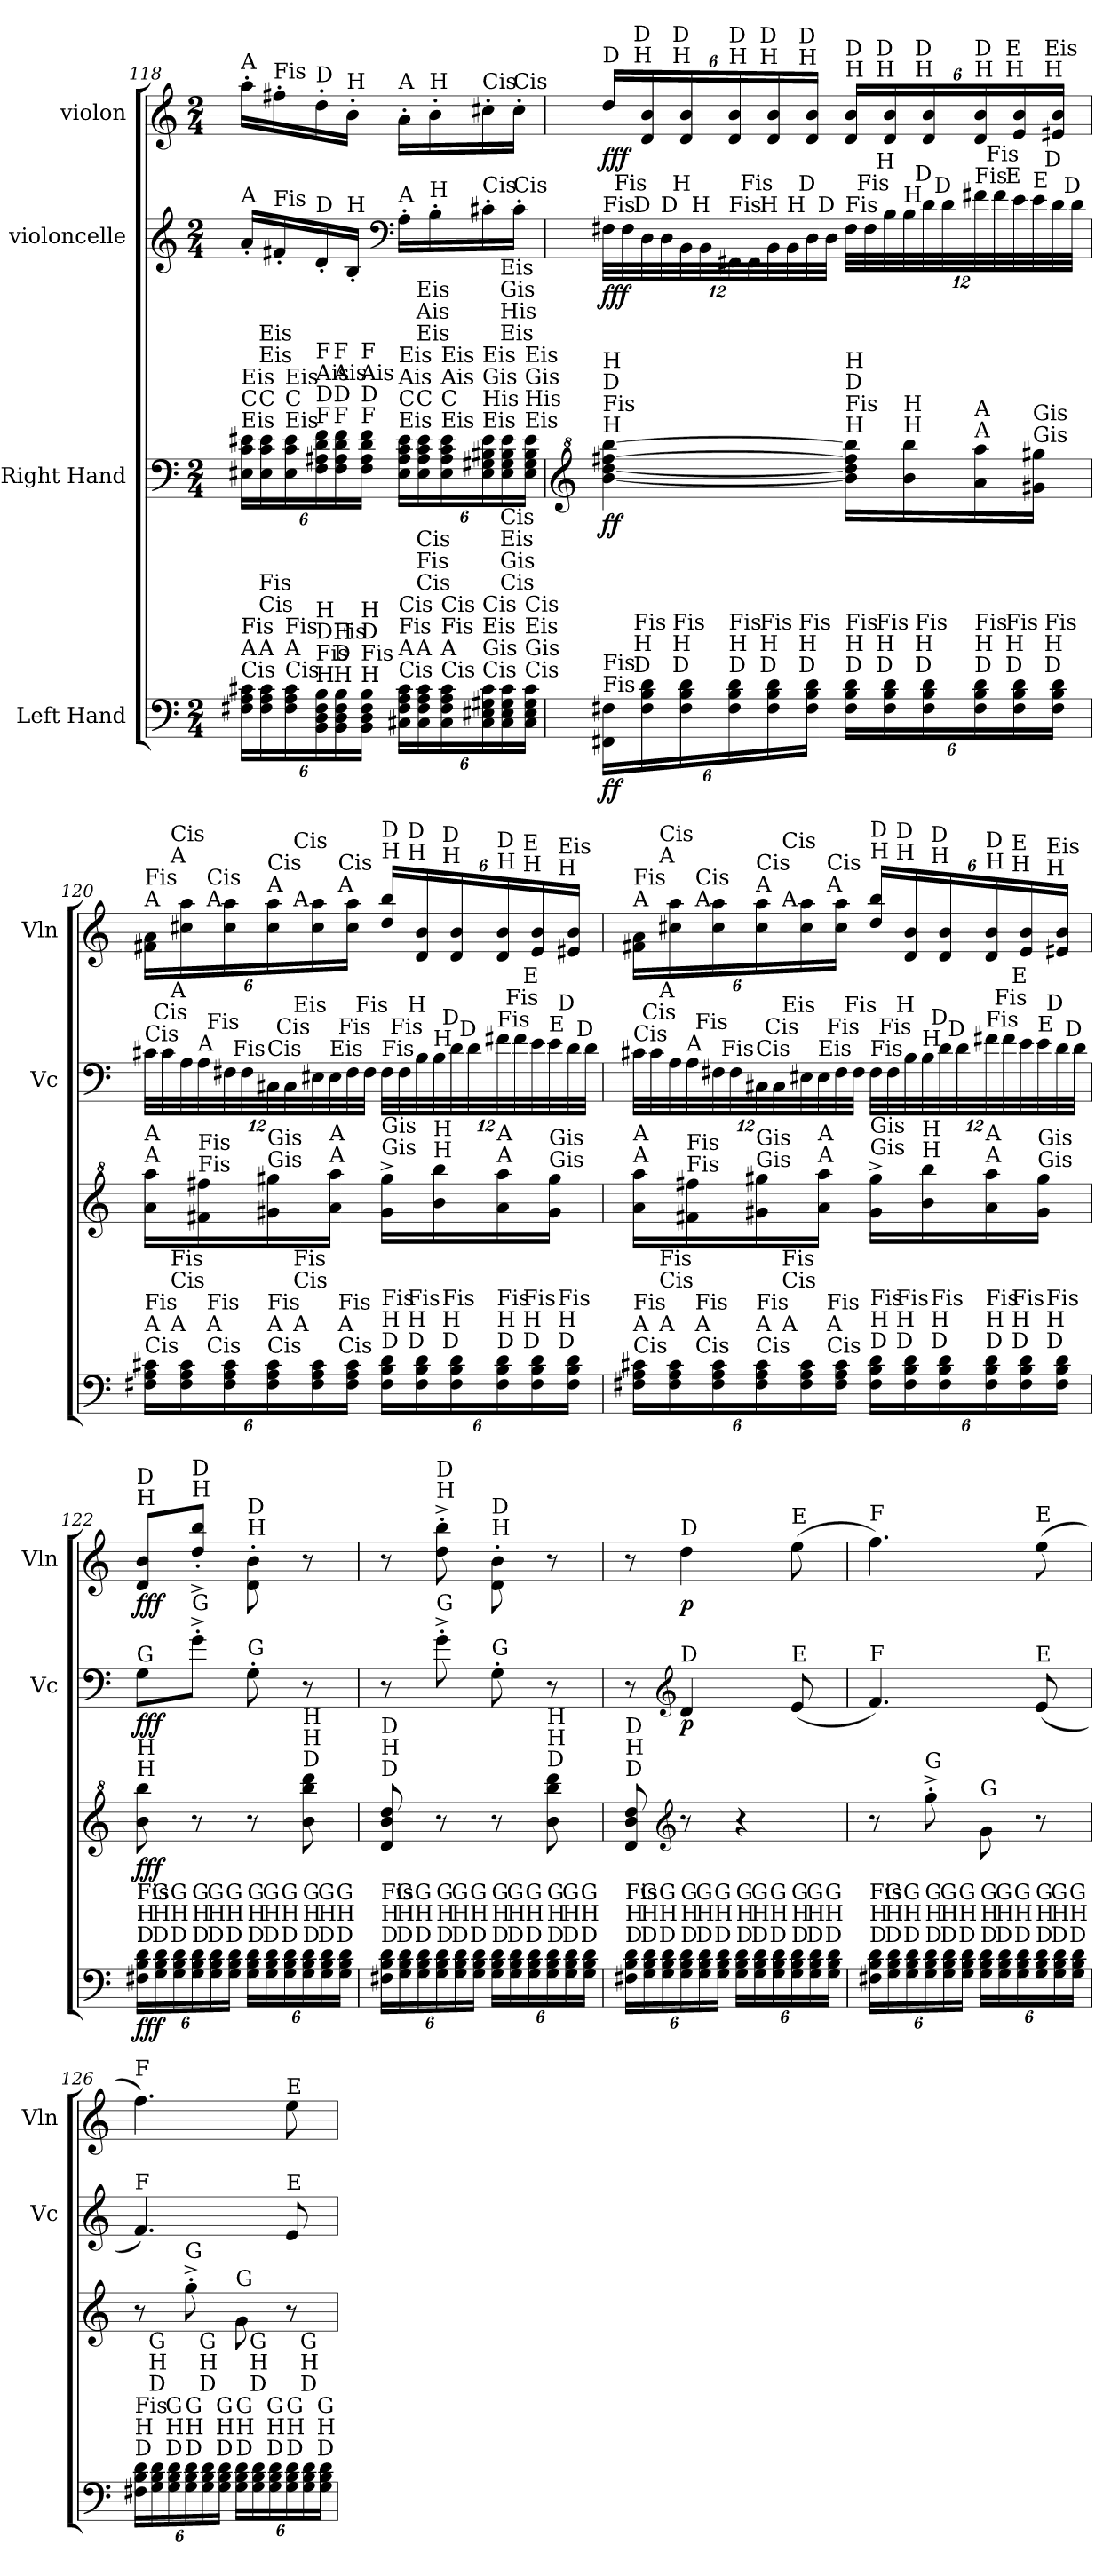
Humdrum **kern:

**kern	**dynam	**kern	**dynam	**kern	**dynam	**kern	**dynam
*part4	*part4	*part3	*part3	*part2	*part2	*part1	*part1
*staff4	*staff4	*staff3	*staff3	*staff2	*staff2	*staff1	*staff1
*I"Left Hand	*	*I"Right Hand	*	*I"violoncelle	*	*I"violon	*
*	*	*	*	*I'Vc	*	*I'Vln	*
!!LO:LB:g=z
*clefF4	*	*clefF4	*	*clefG2	*	*clefG2	*
*k[]	*	*k[]	*	*k[]	*	*k[]	*
*M2/4	*	*M2/4	*	*M2/4	*	*M2/4	*
*Xbrackettup	*	*Xbrackettup	*	*	*	*	*
=118	=118	=118	=118	=118	=118	=118	=118
!	!	!	!	!	!	!LO:TX:a:t=A	!
!	!	!	!	!LO:TX:a:t=A	!	!	!
!	!	!LO:TX:a:t=Eis	!	!	!	!	!
!	!	!LO:TX:a:t=C	!	!	!	!	!
!	!	!LO:TX:a:t=Eis	!	!	!	!	!
!LO:TX:a:t=Cis	!	!	!	!	!	!	!
!LO:TX:a:t=A	!	!	!	!	!	!	!
!LO:TX:a:t=Fis	!	!	!	!	!	!	!
24F#X\ 24A\ 24c#X\LL	.	24E#X\ 24c\ 24e#X\LL	.	16a'/LL	.	16aa'\LL	.
!	!	!LO:TX:a:t=Eis	!	!	!	!	!
!	!	!LO:TX:a:t=C	!	!	!	!	!
!	!	!LO:TX:a:t=Eis	!	!	!	!	!
!LO:TX:a:t=Cis	!	!	!	!	!	!	!
!LO:TX:a:t=A	!	!	!	!	!	!	!
!LO:TX:a:t=Fis	!	!	!	!	!	!	!
24F#\ 24A\ 24c#\	.	24E#\ 24c\ 24e#\	.	.	.	.	.
!	!	!	!	!	!	!LO:TX:a:t=Fis	!
!	!	!	!	!LO:TX:a:t=Fis	!	!	!
.	.	.	.	16f#X'/	.	16ff#X'\	.
!	!	!LO:TX:a:t=Eis	!	!	!	!	!
!	!	!LO:TX:a:t=C	!	!	!	!	!
!	!	!LO:TX:a:t=Eis	!	!	!	!	!
!LO:TX:a:t=Cis	!	!	!	!	!	!	!
!LO:TX:a:t=A	!	!	!	!	!	!	!
!LO:TX:a:t=Fis	!	!	!	!	!	!	!
24F#\ 24A\ 24c#\	.	24E#\ 24c\ 24e#\	.	.	.	.	.
!	!	!	!	!	!	!LO:TX:a:t=D	!
!	!	!	!	!LO:TX:a:t=D	!	!	!
!	!	!LO:TX:a:t=F	!	!	!	!	!
!	!	!LO:TX:a:t=D	!	!	!	!	!
!	!	!LO:TX:a:t=Ais	!	!	!	!	!
!	!	!LO:TX:a:t=F	!	!	!	!	!
!LO:TX:a:t=H	!	!	!	!	!	!	!
!LO:TX:a:t=Fis	!	!	!	!	!	!	!
!LO:TX:a:t=D	!	!	!	!	!	!	!
!LO:TX:a:t=H	!	!	!	!	!	!	!
24BB\ 24D\ 24F#\ 24B\	.	24F\ 24A#X\ 24d\ 24f\	.	16d'/	.	16dd'\	.
!	!	!LO:TX:a:t=F	!	!	!	!	!
!	!	!LO:TX:a:t=D	!	!	!	!	!
!	!	!LO:TX:a:t=Ais	!	!	!	!	!
!	!	!LO:TX:a:t=F	!	!	!	!	!
!LO:TX:a:t=H	!	!	!	!	!	!	!
!LO:TX:a:t=Fis	!	!	!	!	!	!	!
!LO:TX:a:t=D	!	!	!	!	!	!	!
!LO:TX:a:t=H	!	!	!	!	!	!	!
24BB\ 24D\ 24F#\ 24B\	.	24F\ 24A#\ 24d\ 24f\	.	.	.	.	.
!	!	!	!	!	!	!LO:TX:a:t=H	!
!	!	!	!	!LO:TX:a:t=H	!	!	!
.	.	.	.	16B'/JJ	.	16b'\JJ	.
!	!	!LO:TX:a:t=F	!	!	!	!	!
!	!	!LO:TX:a:t=D	!	!	!	!	!
!	!	!LO:TX:a:t=Ais	!	!	!	!	!
!	!	!LO:TX:a:t=F	!	!	!	!	!
!LO:TX:a:t=H	!	!	!	!	!	!	!
!LO:TX:a:t=Fis	!	!	!	!	!	!	!
!LO:TX:a:t=D	!	!	!	!	!	!	!
!LO:TX:a:t=H	!	!	!	!	!	!	!
24BB\ 24D\ 24F#\ 24B\JJ	.	24F\ 24A#\ 24d\ 24f\JJ	.	.	.	.	.
*	*	*	*	*clefF4	*	*	*
!	!	!	!	!	!	!LO:TX:a:t=A	!
!	!	!	!	!LO:TX:a:t=A	!	!	!
!	!	!LO:TX:a:t=Eis	!	!	!	!	!
!	!	!LO:TX:a:t=C	!	!	!	!	!
!	!	!LO:TX:a:t=Ais	!	!	!	!	!
!	!	!LO:TX:a:t=Eis	!	!	!	!	!
!LO:TX:a:t=Cis	!	!	!	!	!	!	!
!LO:TX:a:t=A	!	!	!	!	!	!	!
!LO:TX:a:t=Fis	!	!	!	!	!	!	!
!LO:TX:a:t=Cis	!	!	!	!	!	!	!
24C#X\ 24F#\ 24A\ 24c#\LL	.	24E#\ 24A#\ 24c\ 24e#\LL	.	16A'\LL	.	16a'\LL	.
!	!	!LO:TX:a:t=Eis	!	!	!	!	!
!	!	!LO:TX:a:t=C	!	!	!	!	!
!	!	!LO:TX:a:t=Ais	!	!	!	!	!
!	!	!LO:TX:a:t=Eis	!	!	!	!	!
!LO:TX:a:t=Cis	!	!	!	!	!	!	!
!LO:TX:a:t=A	!	!	!	!	!	!	!
!LO:TX:a:t=Fis	!	!	!	!	!	!	!
!LO:TX:a:t=Cis	!	!	!	!	!	!	!
24C#\ 24F#\ 24A\ 24c#\	.	24E#\ 24A#\ 24c\ 24e#\	.	.	.	.	.
!	!	!	!	!	!	!LO:TX:a:t=H	!
!	!	!	!	!LO:TX:a:t=H	!	!	!
.	.	.	.	16B'\	.	16b'\	.
!	!	!LO:TX:a:t=Eis	!	!	!	!	!
!	!	!LO:TX:a:t=C	!	!	!	!	!
!	!	!LO:TX:a:t=Ais	!	!	!	!	!
!	!	!LO:TX:a:t=Eis	!	!	!	!	!
!LO:TX:a:t=Cis	!	!	!	!	!	!	!
!LO:TX:a:t=A	!	!	!	!	!	!	!
!LO:TX:a:t=Fis	!	!	!	!	!	!	!
!LO:TX:a:t=Cis	!	!	!	!	!	!	!
24C#\ 24F#\ 24A\ 24c#\	.	24E#\ 24A#\ 24c\ 24e#\	.	.	.	.	.
!	!	!	!	!	!	!LO:TX:a:t=Cis	!
!	!	!	!	!LO:TX:a:t=Cis	!	!	!
!	!	!LO:TX:a:t=Eis	!	!	!	!	!
!	!	!LO:TX:a:t=His	!	!	!	!	!
!	!	!LO:TX:a:t=Gis	!	!	!	!	!
!	!	!LO:TX:a:t=Eis	!	!	!	!	!
!LO:TX:a:t=Cis	!	!	!	!	!	!	!
!LO:TX:a:t=Gis	!	!	!	!	!	!	!
!LO:TX:a:t=Eis	!	!	!	!	!	!	!
!LO:TX:a:t=Cis	!	!	!	!	!	!	!
24C#\ 24E#X\ 24G#X\ 24c#\	.	24E#\ 24G#X\ 24B#X\ 24e#\	.	16c#X'\	.	16cc#X'\	.
!	!	!LO:TX:a:t=Eis	!	!	!	!	!
!	!	!LO:TX:a:t=His	!	!	!	!	!
!	!	!LO:TX:a:t=Gis	!	!	!	!	!
!	!	!LO:TX:a:t=Eis	!	!	!	!	!
!LO:TX:a:t=Cis	!	!	!	!	!	!	!
!LO:TX:a:t=Gis	!	!	!	!	!	!	!
!LO:TX:a:t=Eis	!	!	!	!	!	!	!
!LO:TX:a:t=Cis	!	!	!	!	!	!	!
24C#\ 24E#\ 24G#\ 24c#\	.	24E#\ 24G#\ 24B#\ 24e#\	.	.	.	.	.
!	!	!	!	!	!	!LO:TX:a:t=Cis	!
!	!	!	!	!LO:TX:a:t=Cis	!	!	!
.	.	.	.	16c#'\JJ	.	16cc#'\JJ	.
!	!	!LO:TX:a:t=Eis	!	!	!	!	!
!	!	!LO:TX:a:t=His	!	!	!	!	!
!	!	!LO:TX:a:t=Gis	!	!	!	!	!
!	!	!LO:TX:a:t=Eis	!	!	!	!	!
!LO:TX:a:t=Cis	!	!	!	!	!	!	!
!LO:TX:a:t=Gis	!	!	!	!	!	!	!
!LO:TX:a:t=Eis	!	!	!	!	!	!	!
!LO:TX:a:t=Cis	!	!	!	!	!	!	!
24C#\ 24E#\ 24G#\ 24c#\JJ	.	24E#\ 24G#\ 24B#\ 24e#\JJ	.	.	.	.	.
=119	=119	=119	=119	=119	=119	=119	=119
*	*	*clefG^2	*	*	*	*	*
*	*	*	*	*Xbrackettup	*	*Xbrackettup	*
!	!	!	!	!	!	!LO:TX:a:t=D	!
!	!	!	!	!LO:TX:a:t=Fis	!	!	!
!	!	!LO:TX:a:t=H	!	!	!	!	!
!	!	!LO:TX:a:t=Fis	!	!	!	!	!
!	!	!LO:TX:a:t=D	!	!	!	!	!
!	!	!LO:TX:a:t=H	!	!	!	!	!
!LO:TX:a:t=Fis	!	!	!	!	!	!	!
!LO:TX:a:t=Fis	!	!	!	!	!	!	!
!	!LO:DY:b	!	!LO:DY:b	!	!LO:DY:b	!	!LO:DY:b
24FF#X\ 24F#X\LL	ff	[4bb\ [4ddd\ [4fff#X\ [4bbb\	ff	48F#X\LLL	fff	24dd/LL	fff
!	!	!	!	!LO:TX:a:t=Fis	!	!	!
.	.	.	.	48F#\	.	.	.
!	!	!	!	!	!	!LO:TX:a:t=H	!
!	!	!	!	!	!	!LO:TX:a:t=D	!
!	!	!	!	!LO:TX:a:t=D	!	!	!
!LO:TX:a:t=D	!	!	!	!	!	!	!
!LO:TX:a:t=H	!	!	!	!	!	!	!
!LO:TX:a:t=Fis	!	!	!	!	!	!	!
24F#\ 24B\ 24d\	.	.	.	48D\	.	24d/ 24b/	.
!	!	!	!	!LO:TX:a:t=D	!	!	!
.	.	.	.	48D\	.	.	.
!	!	!	!	!	!	!LO:TX:a:t=H	!
!	!	!	!	!	!	!LO:TX:a:t=D	!
!	!	!	!	!LO:TX:a:t=H	!	!	!
!LO:TX:a:t=D	!	!	!	!	!	!	!
!LO:TX:a:t=H	!	!	!	!	!	!	!
!LO:TX:a:t=Fis	!	!	!	!	!	!	!
24F#\ 24B\ 24d\	.	.	.	48BB\	.	24d/ 24b/	.
!	!	!	!	!LO:TX:a:t=H	!	!	!
.	.	.	.	48BB\	.	.	.
!	!	!	!	!	!	!LO:TX:a:t=H	!
!	!	!	!	!	!	!LO:TX:a:t=D	!
!	!	!	!	!LO:TX:a:t=Fis	!	!	!
!LO:TX:a:t=D	!	!	!	!	!	!	!
!LO:TX:a:t=H	!	!	!	!	!	!	!
!LO:TX:a:t=Fis	!	!	!	!	!	!	!
24F#\ 24B\ 24d\	.	.	.	48FF#X\	.	24d/ 24b/	.
!	!	!	!	!LO:TX:a:t=Fis	!	!	!
.	.	.	.	48FF#\	.	.	.
!	!	!	!	!	!	!LO:TX:a:t=H	!
!	!	!	!	!	!	!LO:TX:a:t=D	!
!	!	!	!	!LO:TX:a:t=H	!	!	!
!LO:TX:a:t=D	!	!	!	!	!	!	!
!LO:TX:a:t=H	!	!	!	!	!	!	!
!LO:TX:a:t=Fis	!	!	!	!	!	!	!
24F#\ 24B\ 24d\	.	.	.	48BB\	.	24d/ 24b/	.
!	!	!	!	!LO:TX:a:t=H	!	!	!
.	.	.	.	48BB\	.	.	.
!	!	!	!	!	!	!LO:TX:a:t=H	!
!	!	!	!	!	!	!LO:TX:a:t=D	!
!	!	!	!	!LO:TX:a:t=D	!	!	!
!LO:TX:a:t=D	!	!	!	!	!	!	!
!LO:TX:a:t=H	!	!	!	!	!	!	!
!LO:TX:a:t=Fis	!	!	!	!	!	!	!
24F#\ 24B\ 24d\JJ	.	.	.	48D\	.	24d/ 24b/JJ	.
!	!	!	!	!LO:TX:a:t=D	!	!	!
.	.	.	.	48D\JJJ	.	.	.
!	!	!	!	!	!	!LO:TX:a:t=H	!
!	!	!	!	!	!	!LO:TX:a:t=D	!
!	!	!	!	!LO:TX:a:t=Fis	!	!	!
!	!	!LO:TX:a:t=H	!	!	!	!	!
!	!	!LO:TX:a:t=Fis	!	!	!	!	!
!	!	!LO:TX:a:t=D	!	!	!	!	!
!	!	!LO:TX:a:t=H	!	!	!	!	!
!LO:TX:a:t=D	!	!	!	!	!	!	!
!LO:TX:a:t=H	!	!	!	!	!	!	!
!LO:TX:a:t=Fis	!	!	!	!	!	!	!
24F#\ 24B\ 24d\LL	.	16bb\] 16ddd\] 16fff#\] 16bbb\]LL	.	48F#\LLL	.	24d/ 24b/LL	.
!	!	!	!	!LO:TX:a:t=Fis	!	!	!
.	.	.	.	48F#\	.	.	.
!	!	!	!	!	!	!LO:TX:a:t=H	!
!	!	!	!	!	!	!LO:TX:a:t=D	!
!	!	!	!	!LO:TX:a:t=H	!	!	!
!LO:TX:a:t=D	!	!	!	!	!	!	!
!LO:TX:a:t=H	!	!	!	!	!	!	!
!LO:TX:a:t=Fis	!	!	!	!	!	!	!
24F#\ 24B\ 24d\	.	.	.	48B\	.	24d/ 24b/	.
!	!	!	!	!LO:TX:a:t=H	!	!	!
!	!	!LO:TX:a:t=H	!	!	!	!	!
!	!	!LO:TX:a:t=H	!	!	!	!	!
.	.	16bb\ 16bbb\	.	48B\	.	.	.
!	!	!	!	!	!	!LO:TX:a:t=H	!
!	!	!	!	!	!	!LO:TX:a:t=D	!
!	!	!	!	!LO:TX:a:t=D	!	!	!
!LO:TX:a:t=D	!	!	!	!	!	!	!
!LO:TX:a:t=H	!	!	!	!	!	!	!
!LO:TX:a:t=Fis	!	!	!	!	!	!	!
24F#\ 24B\ 24d\	.	.	.	48d\	.	24d/ 24b/	.
!	!	!	!	!LO:TX:a:t=D	!	!	!
.	.	.	.	48d\	.	.	.
!	!	!	!	!	!	!LO:TX:a:t=H	!
!	!	!	!	!	!	!LO:TX:a:t=D	!
!	!	!	!	!LO:TX:a:t=Fis	!	!	!
!	!	!LO:TX:a:t=A	!	!	!	!	!
!	!	!LO:TX:a:t=A	!	!	!	!	!
!LO:TX:a:t=D	!	!	!	!	!	!	!
!LO:TX:a:t=H	!	!	!	!	!	!	!
!LO:TX:a:t=Fis	!	!	!	!	!	!	!
24F#\ 24B\ 24d\	.	16aa\ 16aaa\	.	48f#X\	.	24d/ 24b/	.
!	!	!	!	!LO:TX:a:t=Fis	!	!	!
.	.	.	.	48f#\	.	.	.
!	!	!	!	!	!	!LO:TX:a:t=H	!
!	!	!	!	!	!	!LO:TX:a:t=E	!
!	!	!	!	!LO:TX:a:t=E	!	!	!
!LO:TX:a:t=D	!	!	!	!	!	!	!
!LO:TX:a:t=H	!	!	!	!	!	!	!
!LO:TX:a:t=Fis	!	!	!	!	!	!	!
24F#\ 24B\ 24d\	.	.	.	48e\	.	24e/ 24b/	.
!	!	!	!	!LO:TX:a:t=E	!	!	!
!	!	!LO:TX:a:t=Gis	!	!	!	!	!
!	!	!LO:TX:a:t=Gis	!	!	!	!	!
.	.	16gg#X\ 16ggg#X\JJ	.	48e\	.	.	.
!	!	!	!	!	!	!LO:TX:a:t=H	!
!	!	!	!	!	!	!LO:TX:a:t=Eis	!
!	!	!	!	!LO:TX:a:t=D	!	!	!
!LO:TX:a:t=D	!	!	!	!	!	!	!
!LO:TX:a:t=H	!	!	!	!	!	!	!
!LO:TX:a:t=Fis	!	!	!	!	!	!	!
24F#\ 24B\ 24d\JJ	.	.	.	48d\	.	24e#X/ 24b/JJ	.
!	!	!	!	!LO:TX:a:t=D	!	!	!
.	.	.	.	48d\JJJ	.	.	.
!!LO:PB:g=z
=120	=120	=120	=120	=120	=120	=120	=120
!	!	!	!	!	!	!LO:TX:a:t=A	!
!	!	!	!	!	!	!LO:TX:a:t=Fis	!
!	!	!	!	!LO:TX:a:t=Cis	!	!	!
!	!	!LO:TX:a:t=A	!	!	!	!	!
!	!	!LO:TX:a:t=A	!	!	!	!	!
!LO:TX:a:t=Cis	!	!	!	!	!	!	!
!LO:TX:a:t=A	!	!	!	!	!	!	!
!LO:TX:a:t=Fis	!	!	!	!	!	!	!
24F#X\ 24A\ 24c#X\LL	.	16aa\ 16aaa\LL	.	48c#X\LLL	.	24f#X\ 24a\LL	.
!	!	!	!	!LO:TX:a:t=Cis	!	!	!
.	.	.	.	48c#\	.	.	.
!	!	!	!	!	!	!LO:TX:a:t=A	!
!	!	!	!	!	!	!LO:TX:a:t=Cis	!
!	!	!	!	!LO:TX:a:t=A	!	!	!
!LO:TX:a:t=Cis	!	!	!	!	!	!	!
!LO:TX:a:t=A	!	!	!	!	!	!	!
!LO:TX:a:t=Fis	!	!	!	!	!	!	!
24F#\ 24A\ 24c#\	.	.	.	48A\	.	24cc#X\ 24aa\	.
!	!	!	!	!LO:TX:a:t=A	!	!	!
!	!	!LO:TX:a:t=Fis	!	!	!	!	!
!	!	!LO:TX:a:t=Fis	!	!	!	!	!
.	.	16ff#X\ 16fff#X\	.	48A\	.	.	.
!	!	!	!	!	!	!LO:TX:a:t=A	!
!	!	!	!	!	!	!LO:TX:a:t=Cis	!
!	!	!	!	!LO:TX:a:t=Fis	!	!	!
!LO:TX:a:t=Cis	!	!	!	!	!	!	!
!LO:TX:a:t=A	!	!	!	!	!	!	!
!LO:TX:a:t=Fis	!	!	!	!	!	!	!
24F#\ 24A\ 24c#\	.	.	.	48F#X\	.	24cc#\ 24aa\	.
!	!	!	!	!LO:TX:a:t=Fis	!	!	!
.	.	.	.	48F#\	.	.	.
!	!	!	!	!	!	!LO:TX:a:t=A	!
!	!	!	!	!	!	!LO:TX:a:t=Cis	!
!	!	!	!	!LO:TX:a:t=Cis	!	!	!
!	!	!LO:TX:a:t=Gis	!	!	!	!	!
!	!	!LO:TX:a:t=Gis	!	!	!	!	!
!LO:TX:a:t=Cis	!	!	!	!	!	!	!
!LO:TX:a:t=A	!	!	!	!	!	!	!
!LO:TX:a:t=Fis	!	!	!	!	!	!	!
24F#\ 24A\ 24c#\	.	16gg#X\ 16ggg#X\	.	48C#X\	.	24cc#\ 24aa\	.
!	!	!	!	!LO:TX:a:t=Cis	!	!	!
.	.	.	.	48C#\	.	.	.
!	!	!	!	!	!	!LO:TX:a:t=A	!
!	!	!	!	!	!	!LO:TX:a:t=Cis	!
!	!	!	!	!LO:TX:a:t=Eis	!	!	!
!LO:TX:a:t=Cis	!	!	!	!	!	!	!
!LO:TX:a:t=A	!	!	!	!	!	!	!
!LO:TX:a:t=Fis	!	!	!	!	!	!	!
24F#\ 24A\ 24c#\	.	.	.	48E#X\	.	24cc#\ 24aa\	.
!	!	!	!	!LO:TX:a:t=Eis	!	!	!
!	!	!LO:TX:a:t=A	!	!	!	!	!
!	!	!LO:TX:a:t=A	!	!	!	!	!
.	.	16aa\ 16aaa\JJ	.	48E#\	.	.	.
!	!	!	!	!	!	!LO:TX:a:t=A	!
!	!	!	!	!	!	!LO:TX:a:t=Cis	!
!	!	!	!	!LO:TX:a:t=Fis	!	!	!
!LO:TX:a:t=Cis	!	!	!	!	!	!	!
!LO:TX:a:t=A	!	!	!	!	!	!	!
!LO:TX:a:t=Fis	!	!	!	!	!	!	!
24F#\ 24A\ 24c#\JJ	.	.	.	48F#\	.	24cc#\ 24aa\JJ	.
!	!	!	!	!LO:TX:a:t=Fis	!	!	!
.	.	.	.	48F#\JJJ	.	.	.
!	!	!	!	!	!	!LO:TX:a:t=H	!
!	!	!	!	!	!	!LO:TX:a:t=D	!
!	!	!	!	!LO:TX:a:t=Fis	!	!	!
!	!	!LO:TX:a:t=Gis	!	!	!	!	!
!	!	!LO:TX:a:t=Gis	!	!	!	!	!
!LO:TX:a:t=D	!	!	!	!	!	!	!
!LO:TX:a:t=H	!	!	!	!	!	!	!
!LO:TX:a:t=Fis	!	!	!	!	!	!	!
24F#\ 24B\ 24d\LL	.	16gg#\^ 16ggg#\^LL	.	48F#\LLL	.	24dd/ 24bb/LL	.
!	!	!	!	!LO:TX:a:t=Fis	!	!	!
.	.	.	.	48F#\	.	.	.
!	!	!	!	!	!	!LO:TX:a:t=H	!
!	!	!	!	!	!	!LO:TX:a:t=D	!
!	!	!	!	!LO:TX:a:t=H	!	!	!
!LO:TX:a:t=D	!	!	!	!	!	!	!
!LO:TX:a:t=H	!	!	!	!	!	!	!
!LO:TX:a:t=Fis	!	!	!	!	!	!	!
24F#\ 24B\ 24d\	.	.	.	48B\	.	24d/ 24b/	.
!	!	!	!	!LO:TX:a:t=H	!	!	!
!	!	!LO:TX:a:t=H	!	!	!	!	!
!	!	!LO:TX:a:t=H	!	!	!	!	!
.	.	16bb\ 16bbb\	.	48B\	.	.	.
!	!	!	!	!	!	!LO:TX:a:t=H	!
!	!	!	!	!	!	!LO:TX:a:t=D	!
!	!	!	!	!LO:TX:a:t=D	!	!	!
!LO:TX:a:t=D	!	!	!	!	!	!	!
!LO:TX:a:t=H	!	!	!	!	!	!	!
!LO:TX:a:t=Fis	!	!	!	!	!	!	!
24F#\ 24B\ 24d\	.	.	.	48d\	.	24d/ 24b/	.
!	!	!	!	!LO:TX:a:t=D	!	!	!
.	.	.	.	48d\	.	.	.
!	!	!	!	!	!	!LO:TX:a:t=H	!
!	!	!	!	!	!	!LO:TX:a:t=D	!
!	!	!	!	!LO:TX:a:t=Fis	!	!	!
!	!	!LO:TX:a:t=A	!	!	!	!	!
!	!	!LO:TX:a:t=A	!	!	!	!	!
!LO:TX:a:t=D	!	!	!	!	!	!	!
!LO:TX:a:t=H	!	!	!	!	!	!	!
!LO:TX:a:t=Fis	!	!	!	!	!	!	!
24F#\ 24B\ 24d\	.	16aa\ 16aaa\	.	48f#X\	.	24d/ 24b/	.
!	!	!	!	!LO:TX:a:t=Fis	!	!	!
.	.	.	.	48f#\	.	.	.
!	!	!	!	!	!	!LO:TX:a:t=H	!
!	!	!	!	!	!	!LO:TX:a:t=E	!
!	!	!	!	!LO:TX:a:t=E	!	!	!
!LO:TX:a:t=D	!	!	!	!	!	!	!
!LO:TX:a:t=H	!	!	!	!	!	!	!
!LO:TX:a:t=Fis	!	!	!	!	!	!	!
24F#\ 24B\ 24d\	.	.	.	48e\	.	24e/ 24b/	.
!	!	!	!	!LO:TX:a:t=E	!	!	!
!	!	!LO:TX:a:t=Gis	!	!	!	!	!
!	!	!LO:TX:a:t=Gis	!	!	!	!	!
.	.	16gg#\ 16ggg#\JJ	.	48e\	.	.	.
!	!	!	!	!	!	!LO:TX:a:t=H	!
!	!	!	!	!	!	!LO:TX:a:t=Eis	!
!	!	!	!	!LO:TX:a:t=D	!	!	!
!LO:TX:a:t=D	!	!	!	!	!	!	!
!LO:TX:a:t=H	!	!	!	!	!	!	!
!LO:TX:a:t=Fis	!	!	!	!	!	!	!
24F#\ 24B\ 24d\JJ	.	.	.	48d\	.	24e#X/ 24b/JJ	.
!	!	!	!	!LO:TX:a:t=D	!	!	!
.	.	.	.	48d\JJJ	.	.	.
!!LO:LB:g=z
=121	=121	=121	=121	=121	=121	=121	=121
!	!	!	!	!	!	!LO:TX:a:t=A	!
!	!	!	!	!	!	!LO:TX:a:t=Fis	!
!	!	!	!	!LO:TX:a:t=Cis	!	!	!
!	!	!LO:TX:a:t=A	!	!	!	!	!
!	!	!LO:TX:a:t=A	!	!	!	!	!
!LO:TX:a:t=Cis	!	!	!	!	!	!	!
!LO:TX:a:t=A	!	!	!	!	!	!	!
!LO:TX:a:t=Fis	!	!	!	!	!	!	!
24F#X\ 24A\ 24c#X\LL	.	16aa\ 16aaa\LL	.	48c#X\LLL	.	24f#X\ 24a\LL	.
!	!	!	!	!LO:TX:a:t=Cis	!	!	!
.	.	.	.	48c#\	.	.	.
!	!	!	!	!	!	!LO:TX:a:t=A	!
!	!	!	!	!	!	!LO:TX:a:t=Cis	!
!	!	!	!	!LO:TX:a:t=A	!	!	!
!LO:TX:a:t=Cis	!	!	!	!	!	!	!
!LO:TX:a:t=A	!	!	!	!	!	!	!
!LO:TX:a:t=Fis	!	!	!	!	!	!	!
24F#\ 24A\ 24c#\	.	.	.	48A\	.	24cc#X\ 24aa\	.
!	!	!	!	!LO:TX:a:t=A	!	!	!
!	!	!LO:TX:a:t=Fis	!	!	!	!	!
!	!	!LO:TX:a:t=Fis	!	!	!	!	!
.	.	16ff#X\ 16fff#X\	.	48A\	.	.	.
!	!	!	!	!	!	!LO:TX:a:t=A	!
!	!	!	!	!	!	!LO:TX:a:t=Cis	!
!	!	!	!	!LO:TX:a:t=Fis	!	!	!
!LO:TX:a:t=Cis	!	!	!	!	!	!	!
!LO:TX:a:t=A	!	!	!	!	!	!	!
!LO:TX:a:t=Fis	!	!	!	!	!	!	!
24F#\ 24A\ 24c#\	.	.	.	48F#X\	.	24cc#\ 24aa\	.
!	!	!	!	!LO:TX:a:t=Fis	!	!	!
.	.	.	.	48F#\	.	.	.
!	!	!	!	!	!	!LO:TX:a:t=A	!
!	!	!	!	!	!	!LO:TX:a:t=Cis	!
!	!	!	!	!LO:TX:a:t=Cis	!	!	!
!	!	!LO:TX:a:t=Gis	!	!	!	!	!
!	!	!LO:TX:a:t=Gis	!	!	!	!	!
!LO:TX:a:t=Cis	!	!	!	!	!	!	!
!LO:TX:a:t=A	!	!	!	!	!	!	!
!LO:TX:a:t=Fis	!	!	!	!	!	!	!
24F#\ 24A\ 24c#\	.	16gg#X\ 16ggg#X\	.	48C#X\	.	24cc#\ 24aa\	.
!	!	!	!	!LO:TX:a:t=Cis	!	!	!
.	.	.	.	48C#\	.	.	.
!	!	!	!	!	!	!LO:TX:a:t=A	!
!	!	!	!	!	!	!LO:TX:a:t=Cis	!
!	!	!	!	!LO:TX:a:t=Eis	!	!	!
!LO:TX:a:t=Cis	!	!	!	!	!	!	!
!LO:TX:a:t=A	!	!	!	!	!	!	!
!LO:TX:a:t=Fis	!	!	!	!	!	!	!
24F#\ 24A\ 24c#\	.	.	.	48E#X\	.	24cc#\ 24aa\	.
!	!	!	!	!LO:TX:a:t=Eis	!	!	!
!	!	!LO:TX:a:t=A	!	!	!	!	!
!	!	!LO:TX:a:t=A	!	!	!	!	!
.	.	16aa\ 16aaa\JJ	.	48E#\	.	.	.
!	!	!	!	!	!	!LO:TX:a:t=A	!
!	!	!	!	!	!	!LO:TX:a:t=Cis	!
!	!	!	!	!LO:TX:a:t=Fis	!	!	!
!LO:TX:a:t=Cis	!	!	!	!	!	!	!
!LO:TX:a:t=A	!	!	!	!	!	!	!
!LO:TX:a:t=Fis	!	!	!	!	!	!	!
24F#\ 24A\ 24c#\JJ	.	.	.	48F#\	.	24cc#\ 24aa\JJ	.
!	!	!	!	!LO:TX:a:t=Fis	!	!	!
.	.	.	.	48F#\JJJ	.	.	.
!	!	!	!	!	!	!LO:TX:a:t=H	!
!	!	!	!	!	!	!LO:TX:a:t=D	!
!	!	!	!	!LO:TX:a:t=Fis	!	!	!
!	!	!LO:TX:a:t=Gis	!	!	!	!	!
!	!	!LO:TX:a:t=Gis	!	!	!	!	!
!LO:TX:a:t=D	!	!	!	!	!	!	!
!LO:TX:a:t=H	!	!	!	!	!	!	!
!LO:TX:a:t=Fis	!	!	!	!	!	!	!
24F#\ 24B\ 24d\LL	.	16gg#\^ 16ggg#\^LL	.	48F#\LLL	.	24dd/ 24bb/LL	.
!	!	!	!	!LO:TX:a:t=Fis	!	!	!
.	.	.	.	48F#\	.	.	.
!	!	!	!	!	!	!LO:TX:a:t=H	!
!	!	!	!	!	!	!LO:TX:a:t=D	!
!	!	!	!	!LO:TX:a:t=H	!	!	!
!LO:TX:a:t=D	!	!	!	!	!	!	!
!LO:TX:a:t=H	!	!	!	!	!	!	!
!LO:TX:a:t=Fis	!	!	!	!	!	!	!
24F#\ 24B\ 24d\	.	.	.	48B\	.	24d/ 24b/	.
!	!	!	!	!LO:TX:a:t=H	!	!	!
!	!	!LO:TX:a:t=H	!	!	!	!	!
!	!	!LO:TX:a:t=H	!	!	!	!	!
.	.	16bb\ 16bbb\	.	48B\	.	.	.
!	!	!	!	!	!	!LO:TX:a:t=H	!
!	!	!	!	!	!	!LO:TX:a:t=D	!
!	!	!	!	!LO:TX:a:t=D	!	!	!
!LO:TX:a:t=D	!	!	!	!	!	!	!
!LO:TX:a:t=H	!	!	!	!	!	!	!
!LO:TX:a:t=Fis	!	!	!	!	!	!	!
24F#\ 24B\ 24d\	.	.	.	48d\	.	24d/ 24b/	.
!	!	!	!	!LO:TX:a:t=D	!	!	!
.	.	.	.	48d\	.	.	.
!	!	!	!	!	!	!LO:TX:a:t=H	!
!	!	!	!	!	!	!LO:TX:a:t=D	!
!	!	!	!	!LO:TX:a:t=Fis	!	!	!
!	!	!LO:TX:a:t=A	!	!	!	!	!
!	!	!LO:TX:a:t=A	!	!	!	!	!
!LO:TX:a:t=D	!	!	!	!	!	!	!
!LO:TX:a:t=H	!	!	!	!	!	!	!
!LO:TX:a:t=Fis	!	!	!	!	!	!	!
24F#\ 24B\ 24d\	.	16aa\ 16aaa\	.	48f#X\	.	24d/ 24b/	.
!	!	!	!	!LO:TX:a:t=Fis	!	!	!
.	.	.	.	48f#\	.	.	.
!	!	!	!	!	!	!LO:TX:a:t=H	!
!	!	!	!	!	!	!LO:TX:a:t=E	!
!	!	!	!	!LO:TX:a:t=E	!	!	!
!LO:TX:a:t=D	!	!	!	!	!	!	!
!LO:TX:a:t=H	!	!	!	!	!	!	!
!LO:TX:a:t=Fis	!	!	!	!	!	!	!
24F#\ 24B\ 24d\	.	.	.	48e\	.	24e/ 24b/	.
!	!	!	!	!LO:TX:a:t=E	!	!	!
!	!	!LO:TX:a:t=Gis	!	!	!	!	!
!	!	!LO:TX:a:t=Gis	!	!	!	!	!
.	.	16gg#\ 16ggg#\JJ	.	48e\	.	.	.
!	!	!	!	!	!	!LO:TX:a:t=H	!
!	!	!	!	!	!	!LO:TX:a:t=Eis	!
!	!	!	!	!LO:TX:a:t=D	!	!	!
!LO:TX:a:t=D	!	!	!	!	!	!	!
!LO:TX:a:t=H	!	!	!	!	!	!	!
!LO:TX:a:t=Fis	!	!	!	!	!	!	!
24F#\ 24B\ 24d\JJ	.	.	.	48d\	.	24e#X/ 24b/JJ	.
!	!	!	!	!LO:TX:a:t=D	!	!	!
.	.	.	.	48d\JJJ	.	.	.
=122	=122	=122	=122	=122	=122	=122	=122
!	!	!	!	!	!	!LO:TX:a:t=H	!
!	!	!	!	!	!	!LO:TX:a:t=D	!
!	!	!	!	!LO:TX:a:t=G	!	!	!
!	!	!LO:TX:a:t=H	!	!	!	!	!
!	!	!LO:TX:a:t=H	!	!	!	!	!
!LO:TX:a:t=D	!	!	!	!	!	!	!
!LO:TX:a:t=H	!	!	!	!	!	!	!
!LO:TX:a:t=Fis	!	!	!	!	!	!	!
!	!LO:DY:b	!	!LO:DY:b	!	!LO:DY:b	!	!LO:DY:b
24F#X\ 24B\ 24d\LL	fff	8bb\ 8bbb\	fff	8G\L	fff	8d/ 8b/L	fff
!LO:TX:a:t=D	!	!	!	!	!	!	!
!LO:TX:a:t=H	!	!	!	!	!	!	!
!LO:TX:a:t=G	!	!	!	!	!	!	!
24G\ 24B\ 24d\	.	.	.	.	.	.	.
!LO:TX:a:t=D	!	!	!	!	!	!	!
!LO:TX:a:t=H	!	!	!	!	!	!	!
!LO:TX:a:t=G	!	!	!	!	!	!	!
24G\ 24B\ 24d\	.	.	.	.	.	.	.
!	!	!	!	!	!	!LO:TX:a:t=H	!
!	!	!	!	!	!	!LO:TX:a:t=D	!
!	!	!	!	!LO:TX:a:t=G	!	!	!
!LO:TX:a:t=D	!	!	!	!	!	!	!
!LO:TX:a:t=H	!	!	!	!	!	!	!
!LO:TX:a:t=G	!	!	!	!	!	!	!
24G\ 24B\ 24d\	.	8r	.	8g'^\J	.	8dd/'^ 8bb/'^J	.
!LO:TX:a:t=D	!	!	!	!	!	!	!
!LO:TX:a:t=H	!	!	!	!	!	!	!
!LO:TX:a:t=G	!	!	!	!	!	!	!
24G\ 24B\ 24d\	.	.	.	.	.	.	.
!LO:TX:a:t=D	!	!	!	!	!	!	!
!LO:TX:a:t=H	!	!	!	!	!	!	!
!LO:TX:a:t=G	!	!	!	!	!	!	!
24G\ 24B\ 24d\JJ	.	.	.	.	.	.	.
!	!	!	!	!	!	!LO:TX:a:t=H	!
!	!	!	!	!	!	!LO:TX:a:t=D	!
!	!	!	!	!LO:TX:a:t=G	!	!	!
!LO:TX:a:t=D	!	!	!	!	!	!	!
!LO:TX:a:t=H	!	!	!	!	!	!	!
!LO:TX:a:t=G	!	!	!	!	!	!	!
24G\ 24B\ 24d\LL	.	8r	.	8G'\	.	8d\' 8b\'	.
!LO:TX:a:t=D	!	!	!	!	!	!	!
!LO:TX:a:t=H	!	!	!	!	!	!	!
!LO:TX:a:t=G	!	!	!	!	!	!	!
24G\ 24B\ 24d\	.	.	.	.	.	.	.
!LO:TX:a:t=D	!	!	!	!	!	!	!
!LO:TX:a:t=H	!	!	!	!	!	!	!
!LO:TX:a:t=G	!	!	!	!	!	!	!
24G\ 24B\ 24d\	.	.	.	.	.	.	.
!	!	!LO:TX:a:t=D	!	!	!	!	!
!	!	!LO:TX:a:t=H	!	!	!	!	!
!	!	!LO:TX:a:t=H	!	!	!	!	!
!LO:TX:a:t=D	!	!	!	!	!	!	!
!LO:TX:a:t=H	!	!	!	!	!	!	!
!LO:TX:a:t=G	!	!	!	!	!	!	!
24G\ 24B\ 24d\	.	8bb\ 8bbb\ 8dddd\	.	8r	.	8r	.
!LO:TX:a:t=D	!	!	!	!	!	!	!
!LO:TX:a:t=H	!	!	!	!	!	!	!
!LO:TX:a:t=G	!	!	!	!	!	!	!
24G\ 24B\ 24d\	.	.	.	.	.	.	.
!LO:TX:a:t=D	!	!	!	!	!	!	!
!LO:TX:a:t=H	!	!	!	!	!	!	!
!LO:TX:a:t=G	!	!	!	!	!	!	!
24G\ 24B\ 24d\JJ	.	.	.	.	.	.	.
!!LO:PB:g=z
=123	=123	=123	=123	=123	=123	=123	=123
!	!	!LO:TX:a:t=D	!	!	!	!	!
!	!	!LO:TX:a:t=H	!	!	!	!	!
!	!	!LO:TX:a:t=D	!	!	!	!	!
!LO:TX:a:t=D	!	!	!	!	!	!	!
!LO:TX:a:t=H	!	!	!	!	!	!	!
!LO:TX:a:t=Fis	!	!	!	!	!	!	!
24F#X\ 24B\ 24d\LL	.	8dd/ 8bb/ 8ddd/	.	8r	.	8r	.
!LO:TX:a:t=D	!	!	!	!	!	!	!
!LO:TX:a:t=H	!	!	!	!	!	!	!
!LO:TX:a:t=G	!	!	!	!	!	!	!
24G\ 24B\ 24d\	.	.	.	.	.	.	.
!LO:TX:a:t=D	!	!	!	!	!	!	!
!LO:TX:a:t=H	!	!	!	!	!	!	!
!LO:TX:a:t=G	!	!	!	!	!	!	!
24G\ 24B\ 24d\	.	.	.	.	.	.	.
!	!	!	!	!	!	!LO:TX:a:t=H	!
!	!	!	!	!	!	!LO:TX:a:t=D	!
!	!	!	!	!LO:TX:a:t=G	!	!	!
!LO:TX:a:t=D	!	!	!	!	!	!	!
!LO:TX:a:t=H	!	!	!	!	!	!	!
!LO:TX:a:t=G	!	!	!	!	!	!	!
24G\ 24B\ 24d\	.	8r	.	8g'^\	.	8dd\'^ 8bb\'^	.
!LO:TX:a:t=D	!	!	!	!	!	!	!
!LO:TX:a:t=H	!	!	!	!	!	!	!
!LO:TX:a:t=G	!	!	!	!	!	!	!
24G\ 24B\ 24d\	.	.	.	.	.	.	.
!LO:TX:a:t=D	!	!	!	!	!	!	!
!LO:TX:a:t=H	!	!	!	!	!	!	!
!LO:TX:a:t=G	!	!	!	!	!	!	!
24G\ 24B\ 24d\JJ	.	.	.	.	.	.	.
!	!	!	!	!	!	!LO:TX:a:t=H	!
!	!	!	!	!	!	!LO:TX:a:t=D	!
!	!	!	!	!LO:TX:a:t=G	!	!	!
!LO:TX:a:t=D	!	!	!	!	!	!	!
!LO:TX:a:t=H	!	!	!	!	!	!	!
!LO:TX:a:t=G	!	!	!	!	!	!	!
24G\ 24B\ 24d\LL	.	8r	.	8G'\	.	8d\' 8b\'	.
!LO:TX:a:t=D	!	!	!	!	!	!	!
!LO:TX:a:t=H	!	!	!	!	!	!	!
!LO:TX:a:t=G	!	!	!	!	!	!	!
24G\ 24B\ 24d\	.	.	.	.	.	.	.
!LO:TX:a:t=D	!	!	!	!	!	!	!
!LO:TX:a:t=H	!	!	!	!	!	!	!
!LO:TX:a:t=G	!	!	!	!	!	!	!
24G\ 24B\ 24d\	.	.	.	.	.	.	.
!	!	!LO:TX:a:t=D	!	!	!	!	!
!	!	!LO:TX:a:t=H	!	!	!	!	!
!	!	!LO:TX:a:t=H	!	!	!	!	!
!LO:TX:a:t=D	!	!	!	!	!	!	!
!LO:TX:a:t=H	!	!	!	!	!	!	!
!LO:TX:a:t=G	!	!	!	!	!	!	!
24G\ 24B\ 24d\	.	8bb\ 8bbb\ 8dddd\	.	8r	.	8r	.
!LO:TX:a:t=D	!	!	!	!	!	!	!
!LO:TX:a:t=H	!	!	!	!	!	!	!
!LO:TX:a:t=G	!	!	!	!	!	!	!
24G\ 24B\ 24d\	.	.	.	.	.	.	.
!LO:TX:a:t=D	!	!	!	!	!	!	!
!LO:TX:a:t=H	!	!	!	!	!	!	!
!LO:TX:a:t=G	!	!	!	!	!	!	!
24G\ 24B\ 24d\JJ	.	.	.	.	.	.	.
=124	=124	=124	=124	=124	=124	=124	=124
!	!	!LO:TX:a:t=D	!	!	!	!	!
!	!	!LO:TX:a:t=H	!	!	!	!	!
!	!	!LO:TX:a:t=D	!	!	!	!	!
!LO:TX:a:t=D	!	!	!	!	!	!	!
!LO:TX:a:t=H	!	!	!	!	!	!	!
!LO:TX:a:t=Fis	!	!	!	!	!	!	!
24F#X\ 24B\ 24d\LL	.	8dd/ 8bb/ 8ddd/	.	8r	.	8r	.
!LO:TX:a:t=D	!	!	!	!	!	!	!
!LO:TX:a:t=H	!	!	!	!	!	!	!
!LO:TX:a:t=G	!	!	!	!	!	!	!
24G\ 24B\ 24d\	.	.	.	.	.	.	.
!LO:TX:a:t=D	!	!	!	!	!	!	!
!LO:TX:a:t=H	!	!	!	!	!	!	!
!LO:TX:a:t=G	!	!	!	!	!	!	!
24G\ 24B\ 24d\	.	.	.	.	.	.	.
*	*	*clefG2	*	*clefG2	*	*	*
!	!	!	!	!	!	!LO:TX:a:t=D	!
!	!	!	!	!LO:TX:a:t=D	!	!	!
!LO:TX:a:t=D	!	!	!	!	!	!	!
!LO:TX:a:t=H	!	!	!	!	!	!	!
!LO:TX:a:t=G	!	!	!	!	!	!	!
!	!	!	!	!	!LO:DY:b	!	!LO:DY:b
24G\ 24B\ 24d\	.	8r	.	4d/	p	4dd\	p
!LO:TX:a:t=D	!	!	!	!	!	!	!
!LO:TX:a:t=H	!	!	!	!	!	!	!
!LO:TX:a:t=G	!	!	!	!	!	!	!
24G\ 24B\ 24d\	.	.	.	.	.	.	.
!LO:TX:a:t=D	!	!	!	!	!	!	!
!LO:TX:a:t=H	!	!	!	!	!	!	!
!LO:TX:a:t=G	!	!	!	!	!	!	!
24G\ 24B\ 24d\JJ	.	.	.	.	.	.	.
!LO:TX:a:t=D	!	!	!	!	!	!	!
!LO:TX:a:t=H	!	!	!	!	!	!	!
!LO:TX:a:t=G	!	!	!	!	!	!	!
24G\ 24B\ 24d\LL	.	4r	.	.	.	.	.
!LO:TX:a:t=D	!	!	!	!	!	!	!
!LO:TX:a:t=H	!	!	!	!	!	!	!
!LO:TX:a:t=G	!	!	!	!	!	!	!
24G\ 24B\ 24d\	.	.	.	.	.	.	.
!LO:TX:a:t=D	!	!	!	!	!	!	!
!LO:TX:a:t=H	!	!	!	!	!	!	!
!LO:TX:a:t=G	!	!	!	!	!	!	!
24G\ 24B\ 24d\	.	.	.	.	.	.	.
!	!	!	!	!	!	!LO:TX:a:t=E	!
!	!	!	!	!LO:TX:a:t=E	!	!	!
!LO:TX:a:t=D	!	!	!	!	!	!	!
!LO:TX:a:t=H	!	!	!	!	!	!	!
!LO:TX:a:t=G	!	!	!	!	!	!	!
24G\ 24B\ 24d\	.	.	.	(<8e/	.	(>8ee\	.
!LO:TX:a:t=D	!	!	!	!	!	!	!
!LO:TX:a:t=H	!	!	!	!	!	!	!
!LO:TX:a:t=G	!	!	!	!	!	!	!
24G\ 24B\ 24d\	.	.	.	.	.	.	.
!LO:TX:a:t=D	!	!	!	!	!	!	!
!LO:TX:a:t=H	!	!	!	!	!	!	!
!LO:TX:a:t=G	!	!	!	!	!	!	!
24G\ 24B\ 24d\JJ	.	.	.	.	.	.	.
=125	=125	=125	=125	=125	=125	=125	=125
!	!	!	!	!	!	!LO:TX:a:t=F	!
!	!	!	!	!LO:TX:a:t=F	!	!	!
!LO:TX:a:t=D	!	!	!	!	!	!	!
!LO:TX:a:t=H	!	!	!	!	!	!	!
!LO:TX:a:t=Fis	!	!	!	!	!	!	!
24F#X\ 24B\ 24d\LL	.	8r	.	4.f/)	.	4.ff\)	.
!LO:TX:a:t=D	!	!	!	!	!	!	!
!LO:TX:a:t=H	!	!	!	!	!	!	!
!LO:TX:a:t=G	!	!	!	!	!	!	!
24G\ 24B\ 24d\	.	.	.	.	.	.	.
!LO:TX:a:t=D	!	!	!	!	!	!	!
!LO:TX:a:t=H	!	!	!	!	!	!	!
!LO:TX:a:t=G	!	!	!	!	!	!	!
24G\ 24B\ 24d\	.	.	.	.	.	.	.
!	!	!LO:TX:a:t=G	!	!	!	!	!
!LO:TX:a:t=D	!	!	!	!	!	!	!
!LO:TX:a:t=H	!	!	!	!	!	!	!
!LO:TX:a:t=G	!	!	!	!	!	!	!
24G\ 24B\ 24d\	.	8gg'^\	.	.	.	.	.
!LO:TX:a:t=D	!	!	!	!	!	!	!
!LO:TX:a:t=H	!	!	!	!	!	!	!
!LO:TX:a:t=G	!	!	!	!	!	!	!
24G\ 24B\ 24d\	.	.	.	.	.	.	.
!LO:TX:a:t=D	!	!	!	!	!	!	!
!LO:TX:a:t=H	!	!	!	!	!	!	!
!LO:TX:a:t=G	!	!	!	!	!	!	!
24G\ 24B\ 24d\JJ	.	.	.	.	.	.	.
!	!	!LO:TX:a:t=G	!	!	!	!	!
!LO:TX:a:t=D	!	!	!	!	!	!	!
!LO:TX:a:t=H	!	!	!	!	!	!	!
!LO:TX:a:t=G	!	!	!	!	!	!	!
24G\ 24B\ 24d\LL	.	8g\	.	.	.	.	.
!LO:TX:a:t=D	!	!	!	!	!	!	!
!LO:TX:a:t=H	!	!	!	!	!	!	!
!LO:TX:a:t=G	!	!	!	!	!	!	!
24G\ 24B\ 24d\	.	.	.	.	.	.	.
!LO:TX:a:t=D	!	!	!	!	!	!	!
!LO:TX:a:t=H	!	!	!	!	!	!	!
!LO:TX:a:t=G	!	!	!	!	!	!	!
24G\ 24B\ 24d\	.	.	.	.	.	.	.
!	!	!	!	!	!	!LO:TX:a:t=E	!
!	!	!	!	!LO:TX:a:t=E	!	!	!
!LO:TX:a:t=D	!	!	!	!	!	!	!
!LO:TX:a:t=H	!	!	!	!	!	!	!
!LO:TX:a:t=G	!	!	!	!	!	!	!
24G\ 24B\ 24d\	.	8r	.	(<8e/	.	(>8ee\	.
!LO:TX:a:t=D	!	!	!	!	!	!	!
!LO:TX:a:t=H	!	!	!	!	!	!	!
!LO:TX:a:t=G	!	!	!	!	!	!	!
24G\ 24B\ 24d\	.	.	.	.	.	.	.
!LO:TX:a:t=D	!	!	!	!	!	!	!
!LO:TX:a:t=H	!	!	!	!	!	!	!
!LO:TX:a:t=G	!	!	!	!	!	!	!
24G\ 24B\ 24d\JJ	.	.	.	.	.	.	.
!!LO:LB:g=z
=126	=126	=126	=126	=126	=126	=126	=126
!	!	!	!	!	!	!LO:TX:a:t=F	!
!	!	!	!	!LO:TX:a:t=F	!	!	!
!LO:TX:a:t=D	!	!	!	!	!	!	!
!LO:TX:a:t=H	!	!	!	!	!	!	!
!LO:TX:a:t=Fis	!	!	!	!	!	!	!
24F#X\ 24B\ 24d\LL	.	8r	.	4.f/)	.	4.ff\)	.
!LO:TX:a:t=D	!	!	!	!	!	!	!
!LO:TX:a:t=H	!	!	!	!	!	!	!
!LO:TX:a:t=G	!	!	!	!	!	!	!
24G\ 24B\ 24d\	.	.	.	.	.	.	.
!LO:TX:a:t=D	!	!	!	!	!	!	!
!LO:TX:a:t=H	!	!	!	!	!	!	!
!LO:TX:a:t=G	!	!	!	!	!	!	!
24G\ 24B\ 24d\	.	.	.	.	.	.	.
!	!	!LO:TX:a:t=G	!	!	!	!	!
!LO:TX:a:t=D	!	!	!	!	!	!	!
!LO:TX:a:t=H	!	!	!	!	!	!	!
!LO:TX:a:t=G	!	!	!	!	!	!	!
24G\ 24B\ 24d\	.	8gg'^\	.	.	.	.	.
!LO:TX:a:t=D	!	!	!	!	!	!	!
!LO:TX:a:t=H	!	!	!	!	!	!	!
!LO:TX:a:t=G	!	!	!	!	!	!	!
24G\ 24B\ 24d\	.	.	.	.	.	.	.
!LO:TX:a:t=D	!	!	!	!	!	!	!
!LO:TX:a:t=H	!	!	!	!	!	!	!
!LO:TX:a:t=G	!	!	!	!	!	!	!
24G\ 24B\ 24d\JJ	.	.	.	.	.	.	.
!	!	!LO:TX:a:t=G	!	!	!	!	!
!LO:TX:a:t=D	!	!	!	!	!	!	!
!LO:TX:a:t=H	!	!	!	!	!	!	!
!LO:TX:a:t=G	!	!	!	!	!	!	!
24G\ 24B\ 24d\LL	.	8g\	.	.	.	.	.
!LO:TX:a:t=D	!	!	!	!	!	!	!
!LO:TX:a:t=H	!	!	!	!	!	!	!
!LO:TX:a:t=G	!	!	!	!	!	!	!
24G\ 24B\ 24d\	.	.	.	.	.	.	.
!LO:TX:a:t=D	!	!	!	!	!	!	!
!LO:TX:a:t=H	!	!	!	!	!	!	!
!LO:TX:a:t=G	!	!	!	!	!	!	!
24G\ 24B\ 24d\	.	.	.	.	.	.	.
!	!	!	!	!	!	!LO:TX:a:t=E	!
!	!	!	!	!LO:TX:a:t=E	!	!	!
!LO:TX:a:t=D	!	!	!	!	!	!	!
!LO:TX:a:t=H	!	!	!	!	!	!	!
!LO:TX:a:t=G	!	!	!	!	!	!	!
24G\ 24B\ 24d\	.	8r	.	8e/	.	8ee\	.
!LO:TX:a:t=D	!	!	!	!	!	!	!
!LO:TX:a:t=H	!	!	!	!	!	!	!
!LO:TX:a:t=G	!	!	!	!	!	!	!
24G\ 24B\ 24d\	.	.	.	.	.	.	.
!LO:TX:a:t=D	!	!	!	!	!	!	!
!LO:TX:a:t=H	!	!	!	!	!	!	!
!LO:TX:a:t=G	!	!	!	!	!	!	!
24G\ 24B\ 24d\JJ	.	.	.	.	.	.	.
=	=	=	=	=	=	=	=
*-	*-	*-	*-	*-	*-	*-	*-
